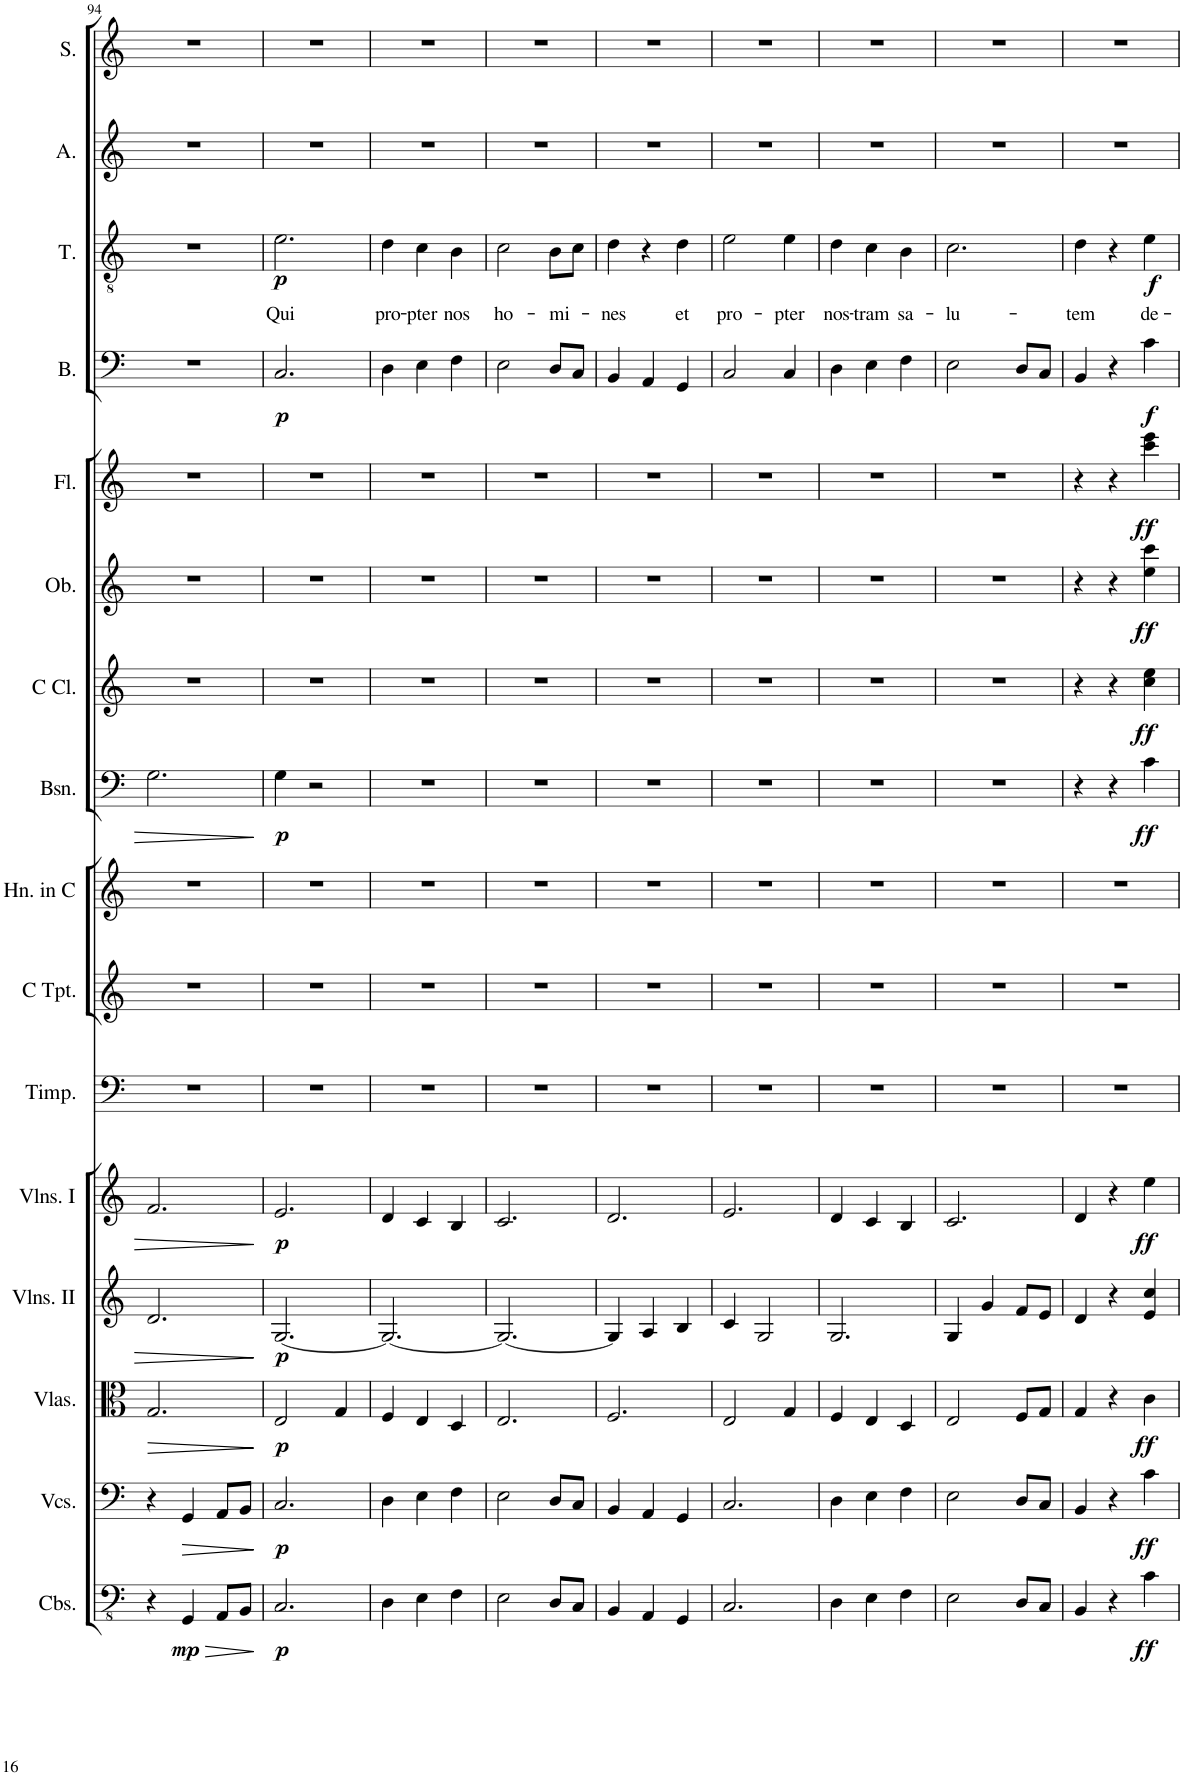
**kern	**dynam	**kern	**dynam	**kern	**dynam	**kern	**dynam	**kern	**dynam	**kern	**kern	**kern	**kern	**dynam	**kern	**dynam	**kern	**dynam	**kern	**dynam	**kern	**dynam	**kern	**text	**dynam	**kern	**kern
*part16	*part16	*part15	*part15	*part14	*part14	*part13	*part13	*part12	*part12	*part11	*part10	*part9	*part8	*part8	*part7	*part7	*part6	*part6	*part5	*part5	*part4	*part4	*part3	*part3	*part3	*part2	*part1
*staff16	*staff16	*staff15	*staff15	*staff14	*staff14	*staff13	*staff13	*staff12	*staff12	*staff11	*staff10	*staff9	*staff8	*staff8	*staff7	*staff7	*staff6	*staff6	*staff5	*staff5	*staff4	*staff4	*staff3	*staff3	*staff3	*staff2	*staff1
*I"Contrabasses	*	*I"Violoncellos	*	*I"Violas	*	*I"Violins II	*	*I"Violins I	*	*I"Timpani	*I"C Trumpet	*I"Horn in C	*I"Bassoon	*	*I"C Clarinet	*	*I"Oboe	*	*I"Flute	*	*I"Bass	*	*I"Tenor	*	*	*I"Alto	*I"Soprano
*I'Cbs.	*	*I'Vcs.	*	*I'Vlas.	*	*I'Vlns. II	*	*I'Vlns. I	*	*I'Timp.	*I'C Tpt.	*I'Hn. in C	*I'Bsn.	*	*I'C Cl.	*	*I'Ob.	*	*I'Fl.	*	*I'B.	*	*I'T.	*	*	*I'A.	*I'S.
!!LO:PB:g=z
*clefFv4	*	*clefF4	*	*clefC3	*	*clefG2	*	*clefG2	*	*clefF4	*clefG2	*clefG2	*clefF4	*	*clefG2	*	*clefG2	*	*clefG2	*	*clefF4	*	*clefGv2	*	*	*clefG2	*clefG2
*	*	*	*	*	*	*	*	*	*	*	*	*Trd4c7	*	*	*Trd1c2	*	*	*	*	*	*	*	*	*	*	*	*
*k[]	*	*k[]	*	*k[]	*	*k[]	*	*k[]	*	*k[]	*k[]	*k[]	*k[]	*	*k[]	*	*k[]	*	*k[]	*	*k[]	*	*k[]	*	*	*k[]	*k[]
*M3/4	*	*M3/4	*	*M3/4	*	*M3/4	*	*M3/4	*	*M3/4	*M3/4	*M3/4	*M3/4	*	*M3/4	*	*M3/4	*	*M3/4	*	*M3/4	*	*M3/4	*	*	*M3/4	*M3/4
=94	=94	=94	=94	=94	=94	=94	=94	=94	=94	=94	=94	=94	=94	=94	=94	=94	=94	=94	=94	=94	=94	=94	=94	=94	=94	=94	=94
!	!	!	!	!	!LO:HP:b	!	!	!	!	!	!	!	!	!	!	!	!	!	!	!	!	!	!	!	!	!	!
4r	.	4r	.	2.G/	>	2.d/	.	2.f/	.	2.r	2.r	2.r	2.G\	.	2.r	.	2.r	.	2.r	.	2.r	.	2.r	.	.	2.r	2.r
!	!LO:HP:b	!	!LO:HP:b	!	!	!	!	!	!	!	!	!	!	!	!	!	!	!	!	!	!	!	!	!	!	!	!
!	!LO:DY:n=1:b	!	!	!	!	!	!	!	!	!	!	!	!	!	!	!	!	!	!	!	!	!	!	!	!	!	!
4GGG/	> mp	4GG/	>	.	.	.	.	.	.	.	.	.	.	.	.	.	.	.	.	.	.	.	.	.	.	.	.
8AAA/L	.	8AA/L	.	.	.	.	.	.	.	.	.	.	.	.	.	.	.	.	.	.	.	.	.	.	.	.	.
8BBB/J	.	8BB/J	.	.	.	.	.	.	.	.	.	.	.	.	.	.	.	.	.	.	.	.	.	.	.	.	.
.	]	.	]	.	]	.	.	.	.	.	.	.	.	.	.	.	.	.	.	.	.	.	.	.	.	.	.
=95	=95	=95	=95	=95	=95	=95	=95	=95	=95	=95	=95	=95	=95	=95	=95	=95	=95	=95	=95	=95	=95	=95	=95	=95	=95	=95	=95
!	!LO:DY:b	!	!LO:DY:b	!	!LO:DY:b	!	!LO:DY:b	!	!LO:DY:b	!	!	!	!	!LO:DY:b	!	!	!	!	!	!	!	!LO:DY:b	!	!LO:LY:b	!LO:DY:b	!	!
2.CC/	p	2.C/	p	2E/	p	[2.G/	p	2.e/	p	2.r	2.r	2.r	4G\	p	2.r	.	2.r	.	2.r	.	2.C/	p	2.e\	Qui	p	2.r	2.r
.	.	.	.	.	.	.	.	.	.	.	.	.	2r	.	.	.	.	.	.	.	.	.	.	.	.	.	.
.	.	.	.	4G/	.	.	.	.	.	.	.	.	.	.	.	.	.	.	.	.	.	.	.	.	.	.	.
=96	=96	=96	=96	=96	=96	=96	=96	=96	=96	=96	=96	=96	=96	=96	=96	=96	=96	=96	=96	=96	=96	=96	=96	=96	=96	=96	=96
!	!	!	!	!	!	!	!	!	!	!	!	!	!	!	!	!	!	!	!	!	!	!	!	!LO:LY:b	!	!	!
4DD\	.	4D\	.	4F/	.	2.G/_	.	4d/	.	2.r	2.r	2.r	2.r	.	2.r	.	2.r	.	2.r	.	4D\	.	4d\	pro-	.	2.r	2.r
!	!	!	!	!	!	!	!	!	!	!	!	!	!	!	!	!	!	!	!	!	!	!	!	!LO:LY:b	!	!	!
4EE\	.	4E\	.	4E/	.	.	.	4c/	.	.	.	.	.	.	.	.	.	.	.	.	4E\	.	4c\	-pter	.	.	.
!	!	!	!	!	!	!	!	!	!	!	!	!	!	!	!	!	!	!	!	!	!	!	!	!LO:LY:b	!	!	!
4FF\	.	4F\	.	4D/	.	.	.	4B/	.	.	.	.	.	.	.	.	.	.	.	.	4F\	.	4B\	nos	.	.	.
=97	=97	=97	=97	=97	=97	=97	=97	=97	=97	=97	=97	=97	=97	=97	=97	=97	=97	=97	=97	=97	=97	=97	=97	=97	=97	=97	=97
!	!	!	!	!	!	!	!	!	!	!	!	!	!	!	!	!	!	!	!	!	!	!	!	!LO:LY:b	!	!	!
2EE\	.	2E\	.	2.E/	.	2.G/_	.	2.c/	.	2.r	2.r	2.r	2.r	.	2.r	.	2.r	.	2.r	.	2E\	.	2c\	ho-	.	2.r	2.r
!	!	!	!	!	!	!	!	!	!	!	!	!	!	!	!	!	!	!	!	!	!	!	!	!LO:LY:b	!	!	!
8DD/L	.	8D/L	.	.	.	.	.	.	.	.	.	.	.	.	.	.	.	.	.	.	8D/L	.	8B\L	-mi-	.	.	.
8CC/J	.	8C/J	.	.	.	.	.	.	.	.	.	.	.	.	.	.	.	.	.	.	8C/J	.	8c\J	.	.	.	.
=98	=98	=98	=98	=98	=98	=98	=98	=98	=98	=98	=98	=98	=98	=98	=98	=98	=98	=98	=98	=98	=98	=98	=98	=98	=98	=98	=98
!	!	!	!	!	!	!	!	!	!	!	!	!	!	!	!	!	!	!	!	!	!	!	!	!LO:LY:b	!	!	!
4BBB/	.	4BB/	.	2.F/	.	4G/]	.	2.d/	.	2.r	2.r	2.r	2.r	.	2.r	.	2.r	.	2.r	.	4BB/	.	4d\	-nes	.	2.r	2.r
4AAA/	.	4AA/	.	.	.	4A/	.	.	.	.	.	.	.	.	.	.	.	.	.	.	4AA/	.	4r	.	.	.	.
!	!	!	!	!	!	!	!	!	!	!	!	!	!	!	!	!	!	!	!	!	!	!	!	!LO:LY:b	!	!	!
4GGG/	.	4GG/	.	.	.	4B/	.	.	.	.	.	.	.	.	.	.	.	.	.	.	4GG/	.	4d\	et	.	.	.
=99	=99	=99	=99	=99	=99	=99	=99	=99	=99	=99	=99	=99	=99	=99	=99	=99	=99	=99	=99	=99	=99	=99	=99	=99	=99	=99	=99
!	!	!	!	!	!	!	!	!	!	!	!	!	!	!	!	!	!	!	!	!	!	!	!	!LO:LY:b	!	!	!
2.CC/	.	2.C/	.	2E/	.	4c/	.	2.e/	.	2.r	2.r	2.r	2.r	.	2.r	.	2.r	.	2.r	.	2C/	.	2e\	pro-	.	2.r	2.r
.	.	.	.	.	.	2G/	.	.	.	.	.	.	.	.	.	.	.	.	.	.	.	.	.	.	.	.	.
!	!	!	!	!	!	!	!	!	!	!	!	!	!	!	!	!	!	!	!	!	!	!	!	!LO:LY:b	!	!	!
.	.	.	.	4G/	.	.	.	.	.	.	.	.	.	.	.	.	.	.	.	.	4C/	.	4e\	-pter	.	.	.
=100	=100	=100	=100	=100	=100	=100	=100	=100	=100	=100	=100	=100	=100	=100	=100	=100	=100	=100	=100	=100	=100	=100	=100	=100	=100	=100	=100
!	!	!	!	!	!	!	!	!	!	!	!	!	!	!	!	!	!	!	!	!	!	!	!	!LO:LY:b	!	!	!
4DD\	.	4D\	.	4F/	.	2.G/	.	4d/	.	2.r	2.r	2.r	2.r	.	2.r	.	2.r	.	2.r	.	4D\	.	4d\	nos-	.	2.r	2.r
!	!	!	!	!	!	!	!	!	!	!	!	!	!	!	!	!	!	!	!	!	!	!	!	!LO:LY:b	!	!	!
4EE\	.	4E\	.	4E/	.	.	.	4c/	.	.	.	.	.	.	.	.	.	.	.	.	4E\	.	4c\	-tram	.	.	.
!	!	!	!	!	!	!	!	!	!	!	!	!	!	!	!	!	!	!	!	!	!	!	!	!LO:LY:b	!	!	!
4FF\	.	4F\	.	4D/	.	.	.	4B/	.	.	.	.	.	.	.	.	.	.	.	.	4F\	.	4B\	sa-	.	.	.
=101	=101	=101	=101	=101	=101	=101	=101	=101	=101	=101	=101	=101	=101	=101	=101	=101	=101	=101	=101	=101	=101	=101	=101	=101	=101	=101	=101
!	!	!	!	!	!	!	!	!	!	!	!	!	!	!	!	!	!	!	!	!	!	!	!	!LO:LY:b	!	!	!
2EE\	.	2E\	.	2E/	.	4G/	.	2.c/	.	2.r	2.r	2.r	2.r	.	2.r	.	2.r	.	2.r	.	2E\	.	2.c\	-lu-	.	2.r	2.r
.	.	.	.	.	.	4g/	.	.	.	.	.	.	.	.	.	.	.	.	.	.	.	.	.	.	.	.	.
8DD/L	.	8D/L	.	8F/L	.	8f/L	.	.	.	.	.	.	.	.	.	.	.	.	.	.	8D/L	.	.	.	.	.	.
8CC/J	.	8C/J	.	8G/J	.	8e/J	.	.	.	.	.	.	.	.	.	.	.	.	.	.	8C/J	.	.	.	.	.	.
=102	=102	=102	=102	=102	=102	=102	=102	=102	=102	=102	=102	=102	=102	=102	=102	=102	=102	=102	=102	=102	=102	=102	=102	=102	=102	=102	=102
!	!	!	!	!	!	!	!	!	!	!	!	!	!	!	!	!	!	!	!	!	!	!	!	!LO:LY:b	!	!	!
4BBB/	.	4BB/	.	4G/	.	4d/	.	4d/	.	2.r	2.r	2.r	4r	.	4r	.	4r	.	4r	.	4BB/	.	4d\	-tem	.	2.r	2.r
4r	.	4r	.	4r	.	4r	.	4r	.	.	.	.	4r	.	4r	.	4r	.	4r	.	4r	.	4r	.	.	.	.
!	!LO:DY:b	!	!LO:DY:b	!	!LO:DY:b	!	!	!	!LO:DY:b	!	!	!	!	!LO:DY:b	!	!LO:DY:b	!	!LO:DY:b	!	!LO:DY:b	!	!LO:DY:b	!	!LO:LY:b	!LO:DY:b	!	!
4C\	ff	4c\	ff	4c\	ff	4e/ 4cc/	.	4ee\	ff	.	.	.	4c\	ff	4cc\ 4ee\	ff	4ee\ 4ccc\	ff	4ccc\ 4eee\	ff	4c\	f	4e\	de-	f	.	.
=	=	=	=	=	=	=	=	=	=	=	=	=	=	=	=	=	=	=	=	=	=	=	=	=	=	=	=
*-	*-	*-	*-	*-	*-	*-	*-	*-	*-	*-	*-	*-	*-	*-	*-	*-	*-	*-	*-	*-	*-	*-	*-	*-	*-	*-	*-
